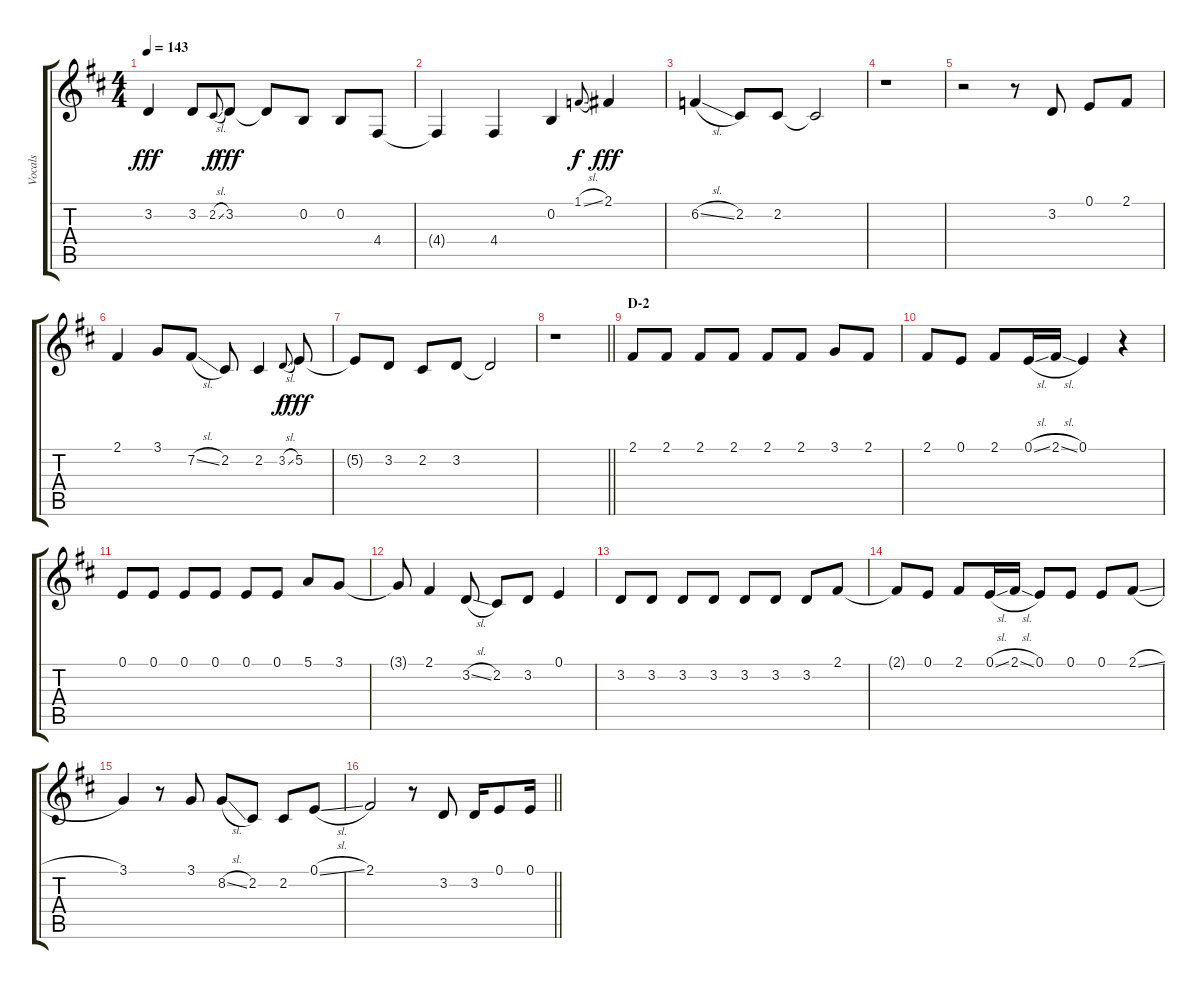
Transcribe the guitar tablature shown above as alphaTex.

\track ("Vocals" "Vocals") {instrument voiceoohs}
\staff {score tabs}
\tuning (E4 B3 G3 D3 A2 E2) {hide}
\ts (4 4)
\tempo 143
\clef g2
\ks d
3.2.4{dy fff} 3.2.8 2.2{sl}.8{gr onbeat dy f} 3.2.8{dy fff} 3.2{t}.8 0.2.8 0.2.8 4.4.8 |
4.4{t}.4 4.4.4 0.2.4 1.1{sl}.8{gr onbeat dy f} 2.1.4{dy fff} |
6.2{sl}.4 2.2.8 2.2.8 2.2{t}.2 |
r.1 |
r.2 r.8 3.2.8 0.1.8 2.1.8 |
2.1.4 3.1.8 7.2{sl}.8 2.2.8 2.2.4 3.2{sl}.8{gr onbeat dy f} 5.2.8{dy fff} |
5.2{t}.8 3.2.8 2.2.8 3.2.8 3.2{t}.2 |
\barLineRight lightlight
r.1 |
\section ("" "D-2")
2.1.8 2.1.8 2.1.8 2.1.8 2.1.8 2.1.8 3.1.8 2.1.8 |
2.1.8 0.1.8 2.1.8 0.1{sl}.16 2.1{sl}.16 0.1.4 r.4 |
0.1.8 0.1.8 0.1.8 0.1.8 0.1.8 0.1.8 5.1.8 3.1.8 |
3.1{t}.8 2.1.4 3.2{sl}.8 2.2.8 3.2.8 0.1.4 |
3.2.8 3.2.8 3.2.8 3.2.8 3.2.8 3.2.8 3.2.8 2.1.8 |
2.1{t}.8 0.1.8 2.1.8 0.1{sl}.16 2.1{sl}.16 0.1.8 0.1.8 0.1.8 2.1{sl}.8 |
3.1.4 r.8 3.1.8 8.2{sl}.8 2.2.8 2.2.8 0.1{sl}.8 |
\barLineRight lightlight
2.1.2 r.8 3.2.8 3.2.16 0.1.8 0.1{sl}.16
